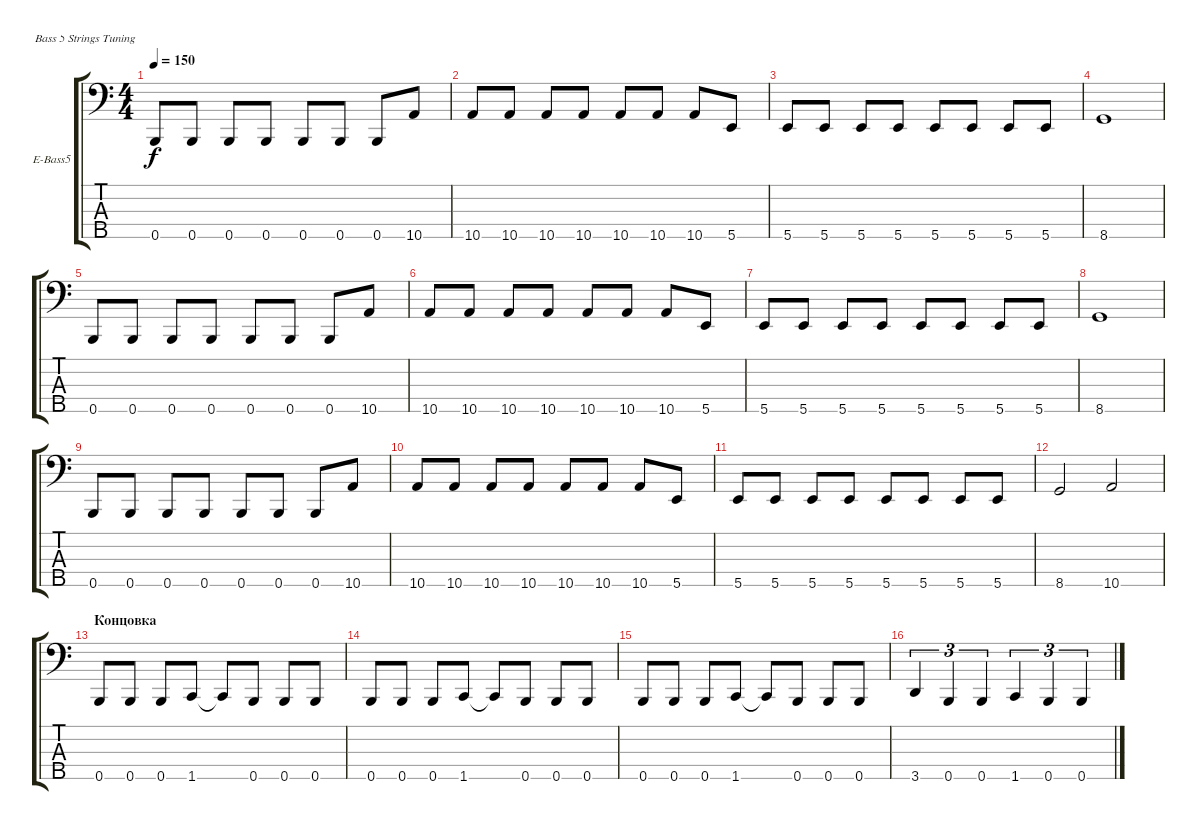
\defaultSystemsLayout 4
\bracketExtendMode groupsimilarinstruments
\firstSystemTrackNameOrientation horizontal
\otherSystemsTrackNameOrientation horizontal
\track ("Electric Bass" "E-Bass5") {instrument electricbassfinger}
\staff {score tabs}
\tuning (G2 D2 A1 E1 B0)
\ts (4 4)
\tempo 150
\clef f4
\ks c
0.5.8{dy f} 0.5.8 0.5.8 0.5.8 0.5.8 0.5.8 0.5.8 10.5.8 |
10.5.8 10.5.8 10.5.8 10.5.8 10.5.8 10.5.8 10.5.8 5.5.8 |
5.5.8 5.5.8 5.5.8 5.5.8 5.5.8 5.5.8 5.5.8 5.5.8 |
8.5.1 |
0.5.8 0.5.8 0.5.8 0.5.8 0.5.8 0.5.8 0.5.8 10.5.8 |
10.5.8 10.5.8 10.5.8 10.5.8 10.5.8 10.5.8 10.5.8 5.5.8 |
5.5.8 5.5.8 5.5.8 5.5.8 5.5.8 5.5.8 5.5.8 5.5.8 |
8.5.1 |
0.5.8 0.5.8 0.5.8 0.5.8 0.5.8 0.5.8 0.5.8 10.5.8 |
10.5.8 10.5.8 10.5.8 10.5.8 10.5.8 10.5.8 10.5.8 5.5.8 |
5.5.8 5.5.8 5.5.8 5.5.8 5.5.8 5.5.8 5.5.8 5.5.8 |
8.5.2 10.5.2 |
\section ("" "Концовка")
0.5.8 0.5.8 0.5.8 1.5.8 1.5{t}.8 0.5.8 0.5.8 0.5.8 |
0.5.8 0.5.8 0.5.8 1.5.8 1.5{t}.8 0.5.8 0.5.8 0.5.8 |
0.5.8 0.5.8 0.5.8 1.5.8 1.5{t}.8 0.5.8 0.5.8 0.5.8 |
3.5.4{tu (3 2)} 0.5.4{tu (3 2)} 0.5.4{tu (3 2)} 1.5.4{tu (3 2)} 0.5.4{tu (3 2)} 0.5.4{tu (3 2)}
